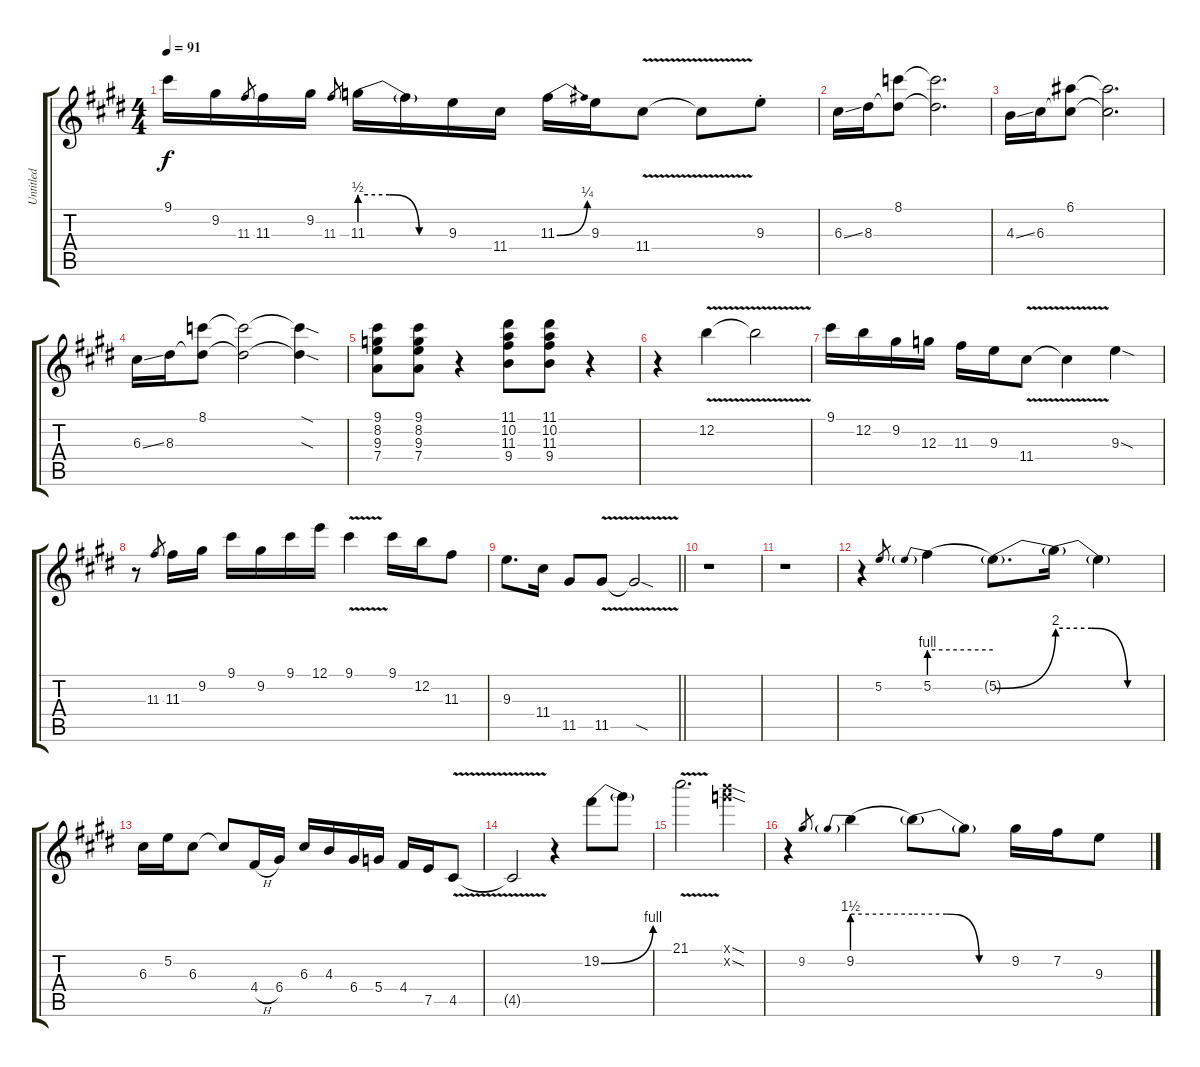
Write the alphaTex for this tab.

\track ("Untitled" "Untitled") {instrument distortionguitar}
\staff {score tabs}
\tuning (E4 B3 G3 D3 A2 E2) {hide}
\ts (4 4)
\tempo 91
\clef g2
\ks e
9.1.16{dy f} 9.2.16 11.3.8{gr} 11.3.16 9.2.16 11.3.8{gr} 11.3{be (custom 0 2 20 2 40 0 60 0)}.16 11.3{t}.16 9.3.16 11.4.16 11.3{be (bend 0 0 60 1)}.16 9.3.16 11.4{v}.8 11.4{t}.8 9.3{st}.8 |
6.3{ss}.16 8.3.16 (8.1 8.3{t}).8 (8.1{t} 8.3{t}).2{d} |
4.3{ss}.16 6.3.16 (6.1 6.3{t}).8 (6.1{t} 6.3{t}).2{d} |
6.3{ss}.16 8.3.16 (8.1 8.3{t}).8 (8.1{t} 8.3{t}).2 (8.1{sod t} 8.3{sod t}).4 |
(9.1 8.2 9.3 7.4).8 (9.1 8.2 9.3 7.4).8 r.4 (11.1 10.2 11.3 9.4).8 (11.1 10.2 11.3 9.4).8 r.4 |
r.4 12.2{v}.4 12.2{t}.2 |
9.1.16 12.2.16 9.2.16 12.3.16 11.3.16 9.3.16 11.4{v}.8 11.4{t}.4 9.3{sod}.4 |
r.8 11.3.8{gr} 11.3.16 9.2.16 9.1.16 9.2.16 9.1.16 12.1.16 9.1{v}.4 9.1.16 12.2.16 11.3.8 |
\barLineRight lightlight
9.3.8{d} 11.4.16 11.5.8 11.5{v}.8 11.5{sod t}.2 |
r.1 |
r.1 |
r.4 5.2.8{gr} 5.2{be (prebend 0 4 60 4)}.4 5.2{be (bend 0 0 60 8) t}.8{d} 5.2{be (custom 0 8 20 8 40 0 60 0) t}.16 5.2{t}.4 |
6.3.16 5.2.16 6.3.8 6.3{t}.8 4.4{h}.16 6.4.16 6.3.16 4.3.16 6.4.16 5.4.16 4.4.16 7.5.16 4.5{v}.8 |
4.5{t}.2 r.4 19.2{be (bend 0 0 60 4)}.8 19.2{t}.8 |
21.1{v}.2{d} (19.1{sod x} 20.2{sod x}).4 |
r.4 9.2.8{gr} 9.2{be (prebend 0 6 60 6)}.4 9.2{be (custom 0 6 20 6 40 0 60 0) t}.8 9.2{t}.8 9.2.16 7.2.16 9.3.8
